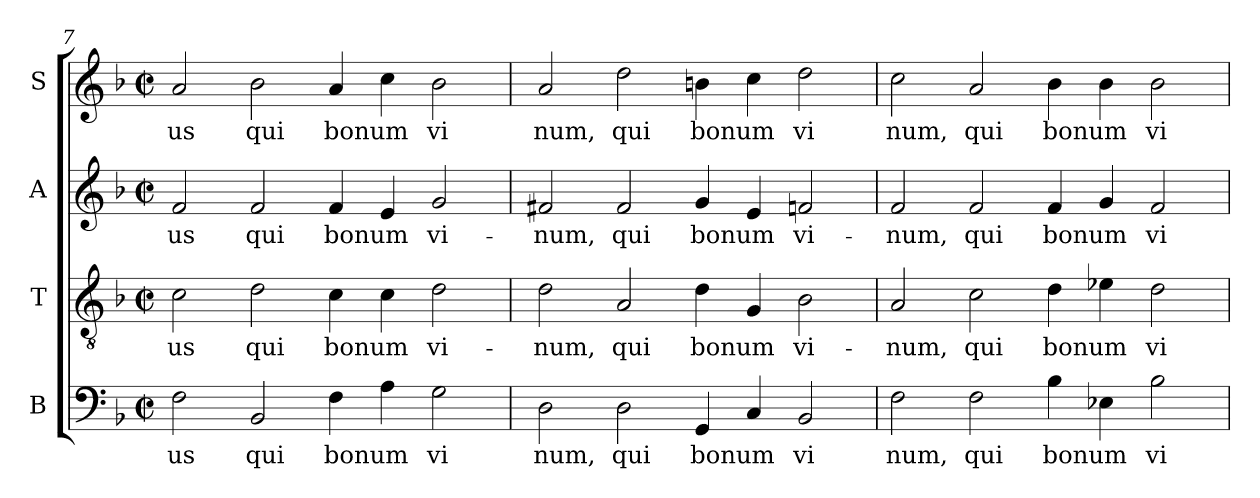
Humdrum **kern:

**kern	**text	**kern	**text	**kern	**text	**kern	**text
*part4	*part4	*part3	*part3	*part2	*part2	*part1	*part1
*staff4	*staff4	*staff3	*staff3	*staff2	*staff2	*staff1	*staff1
*I"B	*	*I"T	*	*I"A	*	*I"S	*
!!LO:LB:g=z
*clefF4	*	*clefGv2	*	*clefG2	*	*clefG2	*
*k[b-]	*	*k[b-]	*	*k[b-]	*	*k[b-]	*
*F:	*	*F:	*	*F:	*	*F:	*
*M2/2	*	*M2/2	*	*M2/2	*	*M2/2	*
*met(c|)	*	*met(c|)	*	*met(c|)	*	*met(c|)	*
=7	=7	=7	=7	=7	=7	=7	=7
!	!LO:LY:b:cj	!	!LO:LY:b:cj	!	!LO:LY:b:cj	!	!LO:LY:b:cj
2F\	-us	2c\	-us	2f/	us	2a/	us
!	!LO:LY:b:cj	!	!LO:LY:b:cj	!	!LO:LY:b:cj	!	!LO:LY:b:cj
2BB-/	qui	2d\	qui	2f/	qui	2b-\	qui
!	!LO:LY:b:cj	!	!LO:LY:b:cj	!	!LO:LY:b:cj	!	!LO:LY:b:cj
4F\	bonum	4c\	bonum	4f/	bonum	4a/	bonum
!	!LO:LY:b:cj	!	!LO:LY:b:cj	!	!LO:LY:b:cj	!	!LO:LY:b:cj
4A\	.	4c\	.	4e/	.	4cc\	.
!	!LO:LY:b:cj	!	!LO:LY:b:cj	!	!LO:LY:b:cj	!	!LO:LY:b:cj
2G\	vi	2d\	vi-	2g/	vi-	2b-\	vi
=8	=8	=8	=8	=8	=8	=8	=8
!	!LO:LY:b:cj	!	!LO:LY:b:cj	!	!LO:LY:b:cj	!	!LO:LY:b:cj
2D\	num,	2d\	-num,	2f#X/	-num,	2a/	num,
!	!LO:LY:b:cj	!	!LO:LY:b:cj	!	!LO:LY:b:cj	!	!LO:LY:b:cj
2D\	qui	2A/	qui	2f#/	qui	2dd\	qui
!	!LO:LY:b:cj	!	!LO:LY:b:cj	!	!LO:LY:b:cj	!	!LO:LY:b:cj
4GG/	bonum	4d\	bonum	4g/	bonum	4bn\	bonum
!	!LO:LY:b:cj	!	!LO:LY:b:cj	!	!LO:LY:b:cj	!	!LO:LY:b:cj
4C/	.	4G/	.	4e/	.	4cc\	.
!	!LO:LY:b:cj	!	!LO:LY:b:cj	!	!LO:LY:b:cj	!	!LO:LY:b:cj
2BB-/	vi	2B-\	vi-	2fn/	vi-	2dd\	vi
=9	=9	=9	=9	=9	=9	=9	=9
!	!LO:LY:b:cj	!	!LO:LY:b:cj	!	!LO:LY:b:cj	!	!LO:LY:b:cj
2F\	num,	2A/	-num,	2f/	-num,	2cc\	num,
!	!LO:LY:b:cj	!	!LO:LY:b:cj	!	!LO:LY:b:cj	!	!LO:LY:b:cj
2F\	qui	2c\	qui	2f/	qui	2a/	qui
!	!LO:LY:b:cj	!	!LO:LY:b:cj	!	!LO:LY:b:cj	!	!LO:LY:b:cj
4B-\	bonum	4d\	bonum	4f/	bonum	4b-\	bonum
!	!LO:LY:b:cj	!	!LO:LY:b:cj	!	!LO:LY:b:cj	!	!LO:LY:b:cj
4E-X\	.	4e-X\	.	4g/	.	4b-\	.
!	!LO:LY:b:cj	!	!LO:LY:b:cj	!	!LO:LY:b:cj	!	!LO:LY:b:cj
2B-\	vi	2d\	vi-	2f/	vi-	2b-\	vi
=	=	=	=	=	=	=	=
*-	*-	*-	*-	*-	*-	*-	*-
